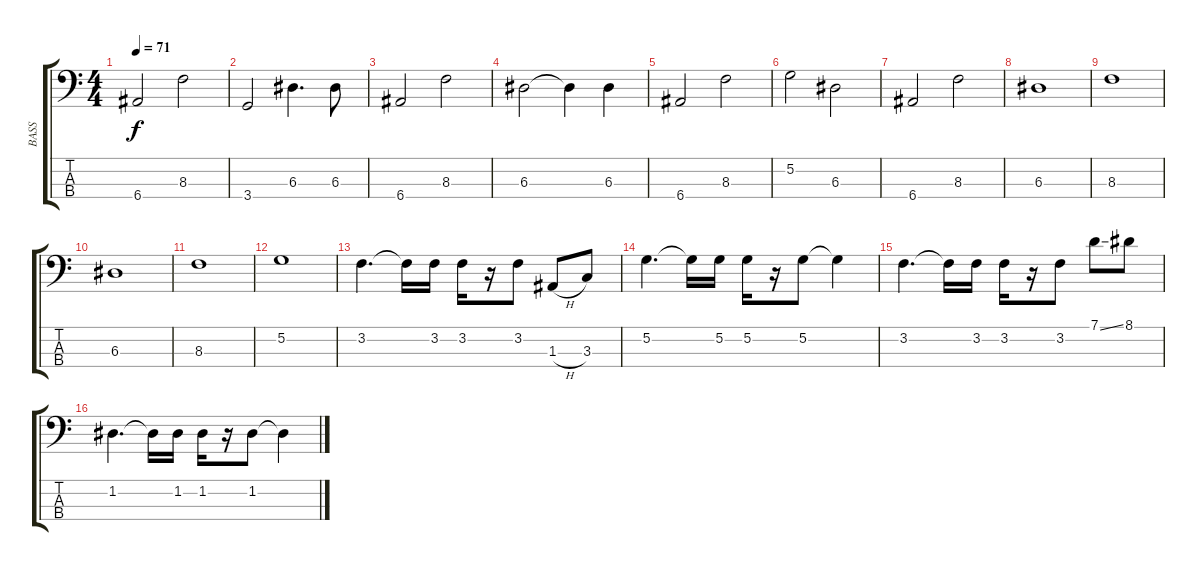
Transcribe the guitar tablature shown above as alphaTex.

\track ("BASS" "BASS") {instrument electricbassfinger}
\staff {score tabs}
\tuning (G2 D2 A1 E1) {hide}
\ts (4 4)
\tempo 71
\clef f4
\ks c
6.4.2{dy f} 8.3.2 |
3.4.2 6.3.4{d} 6.3.8 |
6.4.2 8.3.2 |
6.3.2 6.3{t}.4 6.3.4 |
6.4.2 8.3.2 |
5.2.2 6.3.2 |
6.4.2 8.3.2 |
6.3.1 |
8.3.1 |
6.3.1 |
8.3.1 |
5.2.1 |
3.2.4{d} 3.2{t}.16 3.2.16 3.2.16 r.16 3.2.8 1.3{h}.8 3.3.8 |
5.2.4{d} 5.2{t}.16 5.2.16 5.2.16 r.16 5.2.8 5.2{t}.4 |
3.2.4{d} 3.2{t}.16 3.2.16 3.2.16 r.16 3.2.8 7.1{ss}.8 8.1.8 |
1.2.4{d} 1.2{t}.16 1.2.16 1.2.16 r.16 1.2.8 1.2{t}.4
